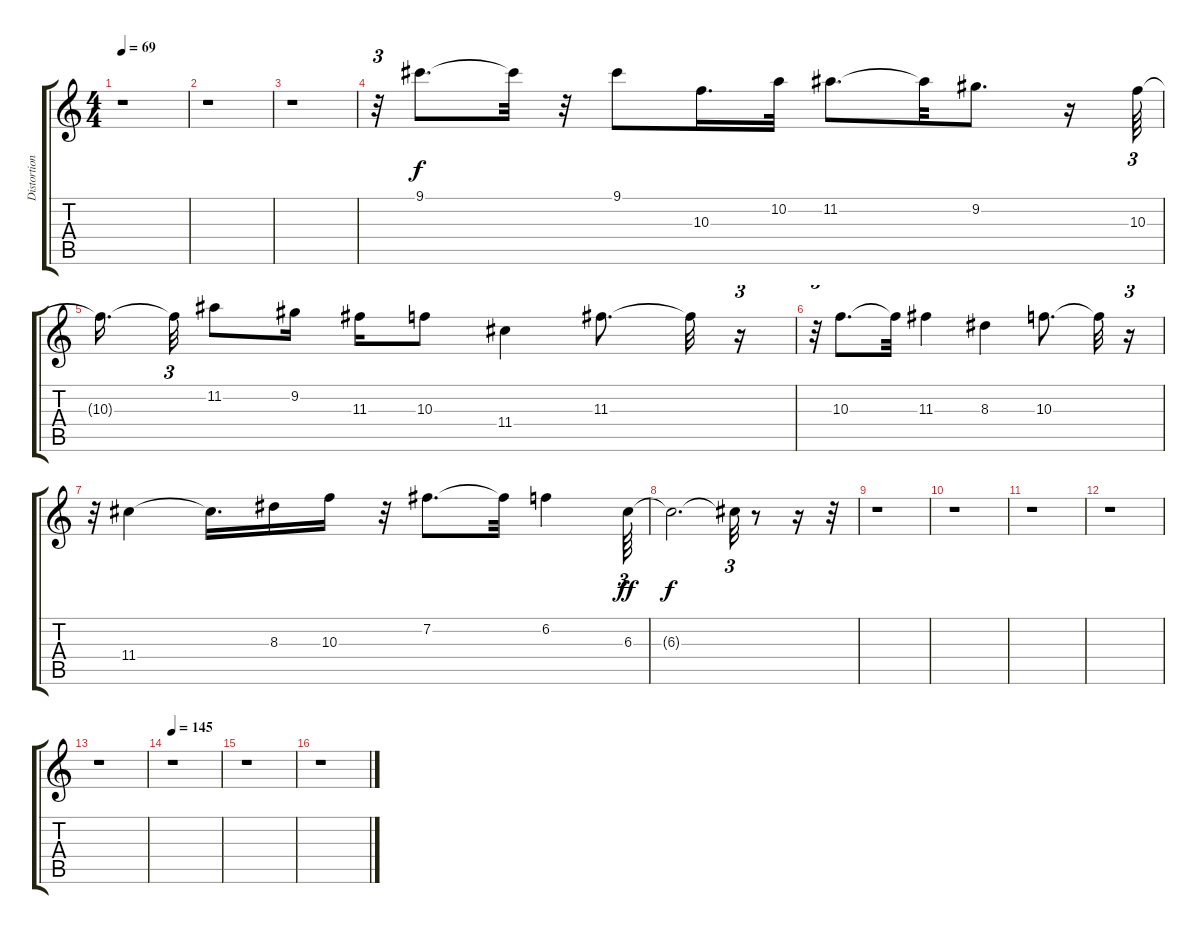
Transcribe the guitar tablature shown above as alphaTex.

\track ("Distortion" "Distortion") {instrument distortionguitar}
\staff {score tabs}
\tuning (E4 B3 G3 D3 A2 E2) {hide}
\ts (4 4)
\tempo 69
\clef g2
\ks c
r.1{dy ff} |
r.1 |
r.1 |
r.32{tu (3 2)} 9.1.8{d dy f} 9.1{t}.32 r.32 9.1.8 10.3.16{d} 10.2.32 11.2.8{d} 11.2{t}.32 9.2.8{d} r.16 10.3.64{tu (3 2)} |
10.3{t}.16{d beam splitsecondary} 10.3{t}.32{tu (3 2)} 11.2.8 9.2.16 11.3.16 10.3.8 11.4.4 11.3.8{d} 11.3{t}.32 r.16{tu (3 2)} |
r.32{tu (3 2)} 10.3.8{d} 10.3{t}.32 11.3.4 8.3.4 10.3.8{d} 10.3{t}.32 r.16{tu (3 2)} |
r.32{tu (3 2)} 11.4.4 11.4{t}.16{d} 8.3.16 10.3.16 r.32 7.2.8{d} 7.2{t}.32 6.2.4 6.3.64{tu (3 2) dy ff} |
6.3{t}.2{d dy f} 6.3{t}.32{tu (3 2)} r.8 r.16 r.32 |
r.1 |
r.1 |
r.1 |
r.1 |
r.1 |
\tempo 145
r.1 |
r.1 |
r.1
